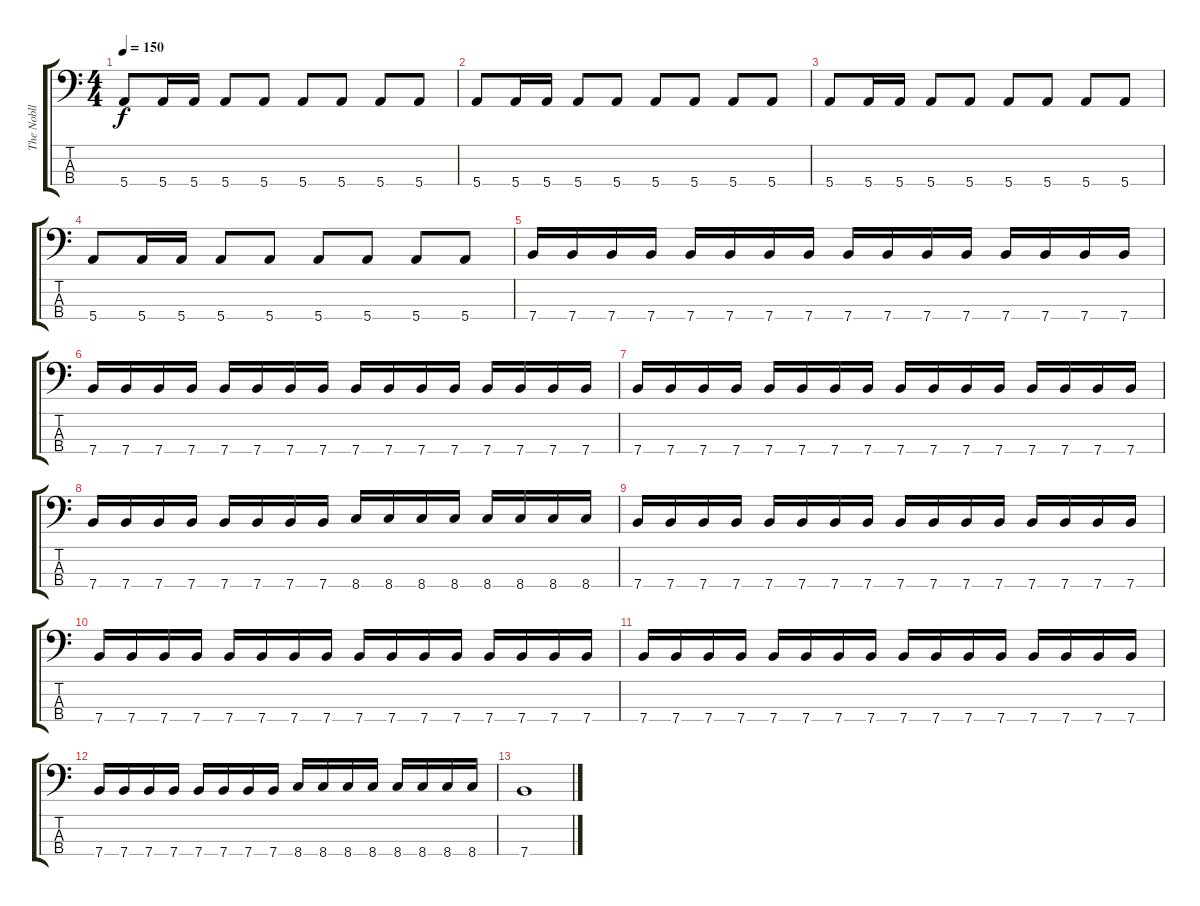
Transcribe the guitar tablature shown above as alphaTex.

\track ("The Nobll" "The Nobll") {instrument electricbassfinger}
\staff {score tabs}
\tuning (G2 D2 A1 E1) {hide}
\ts (4 4)
\tempo 150
\clef f4
\ks c
5.4.8{dy f} 5.4.16 5.4.16 5.4.8 5.4.8 5.4.8 5.4.8 5.4.8 5.4.8 |
5.4.8 5.4.16 5.4.16 5.4.8 5.4.8 5.4.8 5.4.8 5.4.8 5.4.8 |
5.4.8 5.4.16 5.4.16 5.4.8 5.4.8 5.4.8 5.4.8 5.4.8 5.4.8 |
5.4.8 5.4.16 5.4.16 5.4.8 5.4.8 5.4.8 5.4.8 5.4.8 5.4.8 |
7.4.16 7.4.16 7.4.16 7.4.16 7.4.16 7.4.16 7.4.16 7.4.16 7.4.16 7.4.16 7.4.16 7.4.16 7.4.16 7.4.16 7.4.16 7.4.16 |
7.4.16 7.4.16 7.4.16 7.4.16 7.4.16 7.4.16 7.4.16 7.4.16 7.4.16 7.4.16 7.4.16 7.4.16 7.4.16 7.4.16 7.4.16 7.4.16 |
7.4.16 7.4.16 7.4.16 7.4.16 7.4.16 7.4.16 7.4.16 7.4.16 7.4.16 7.4.16 7.4.16 7.4.16 7.4.16 7.4.16 7.4.16 7.4.16 |
7.4.16 7.4.16 7.4.16 7.4.16 7.4.16 7.4.16 7.4.16 7.4.16 8.4.16 8.4.16 8.4.16 8.4.16 8.4.16 8.4.16 8.4.16 8.4.16 |
7.4.16 7.4.16 7.4.16 7.4.16 7.4.16 7.4.16 7.4.16 7.4.16 7.4.16 7.4.16 7.4.16 7.4.16 7.4.16 7.4.16 7.4.16 7.4.16 |
7.4.16 7.4.16 7.4.16 7.4.16 7.4.16 7.4.16 7.4.16 7.4.16 7.4.16 7.4.16 7.4.16 7.4.16 7.4.16 7.4.16 7.4.16 7.4.16 |
7.4.16 7.4.16 7.4.16 7.4.16 7.4.16 7.4.16 7.4.16 7.4.16 7.4.16 7.4.16 7.4.16 7.4.16 7.4.16 7.4.16 7.4.16 7.4.16 |
7.4.16 7.4.16 7.4.16 7.4.16 7.4.16 7.4.16 7.4.16 7.4.16 8.4.16 8.4.16 8.4.16 8.4.16 8.4.16 8.4.16 8.4.16 8.4.16 |
7.4.1
